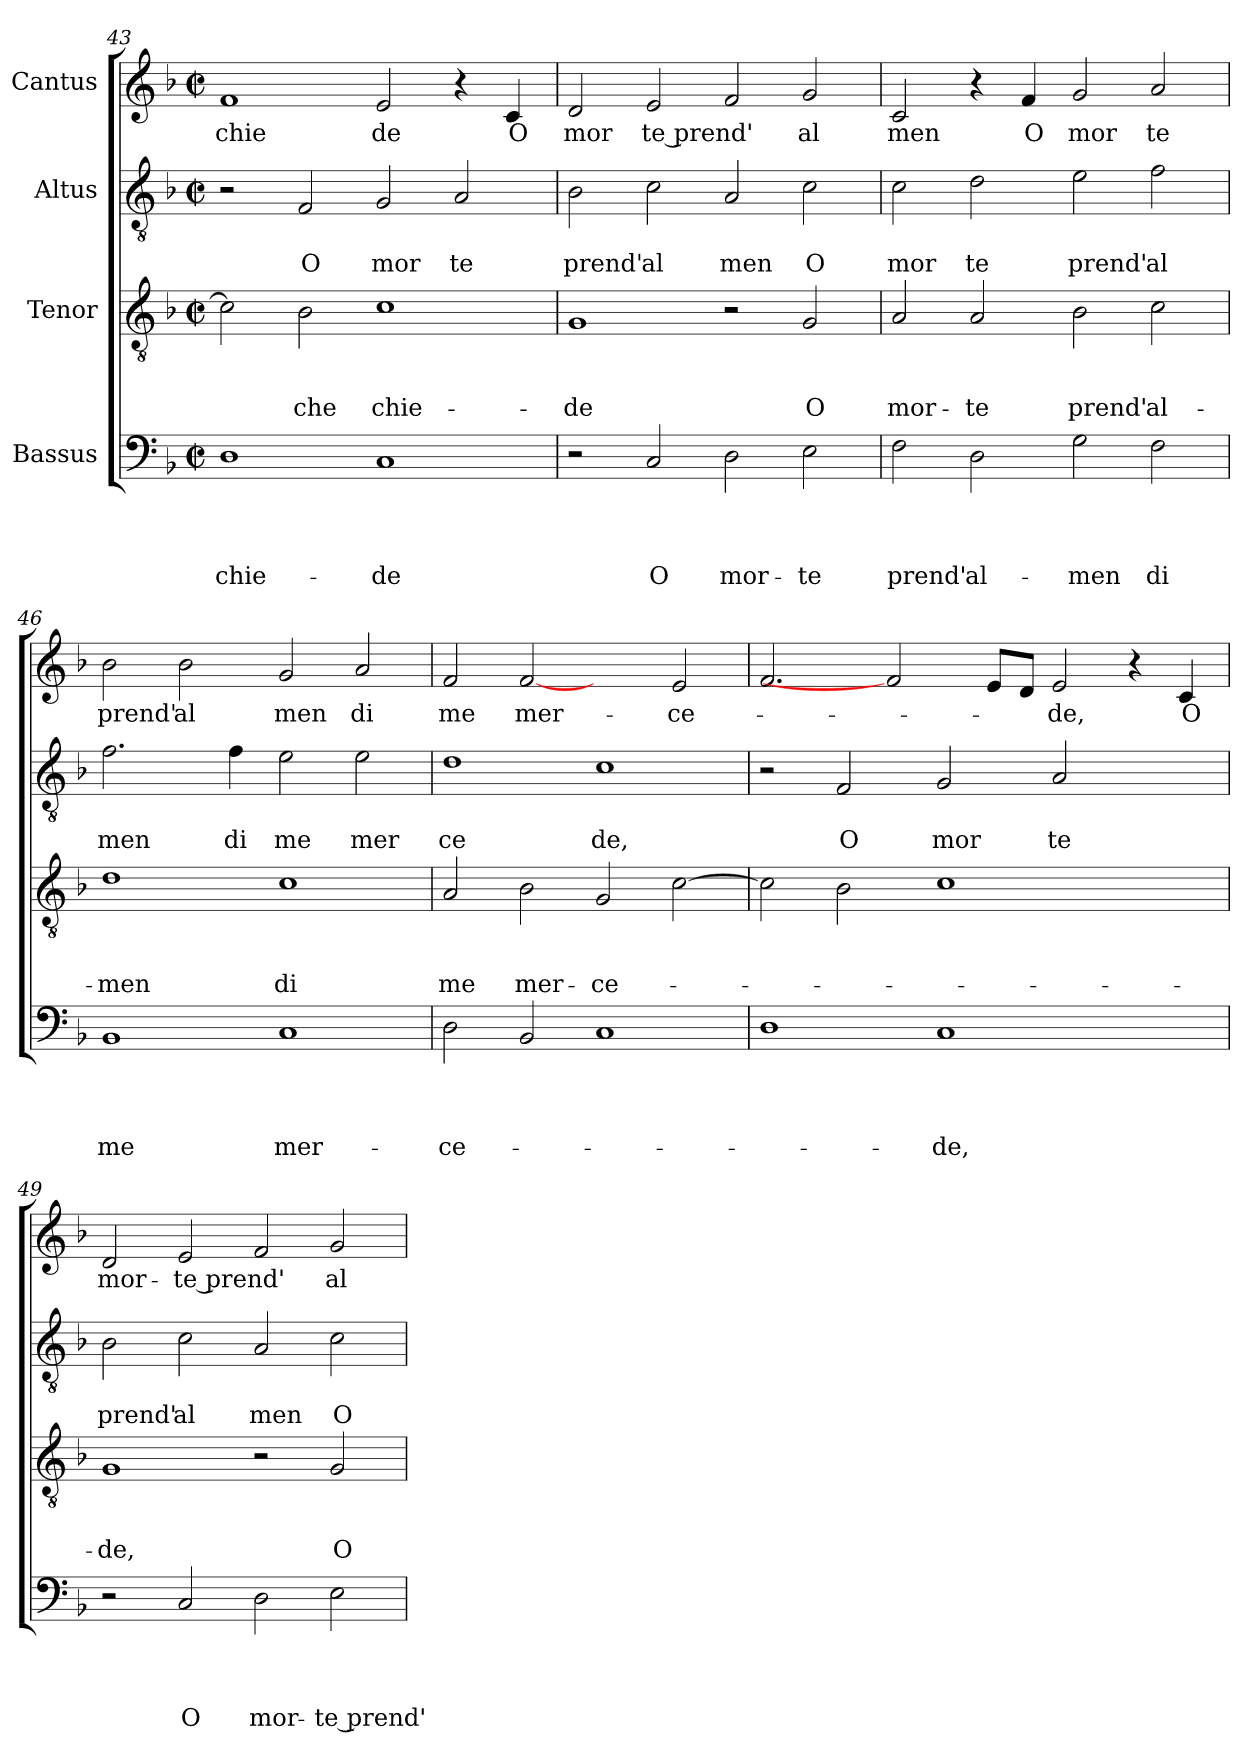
**kern	**text	**text	**text	**text	**kern	**text	**text	**text	**kern	**text	**text	**kern	**text
*part4	*part4	*part4	*part4	*part4	*part3	*part3	*part3	*part3	*part2	*part2	*part2	*part1	*part1
*staff4	*staff4	*staff4	*staff4	*staff4	*staff3	*staff3	*staff3	*staff3	*staff2	*staff2	*staff2	*staff1	*staff1
*I"Bassus	*	*	*	*	*I"Tenor	*	*	*	*I"Altus	*	*	*I"Cantus	*
*clefF4	*	*	*	*	*clefGv2	*	*	*	*clefGv2	*	*	*clefG2	*
*k[b-]	*	*	*	*	*k[b-]	*	*	*	*k[b-]	*	*	*k[b-]	*
*F:	*	*	*	*	*F:	*	*	*	*F:	*	*	*F:	*
*M2/2	*	*	*	*	*M2/2	*	*	*	*M2/2	*	*	*M2/2	*
*met(c|)	*	*	*	*	*met(c|)	*	*	*	*met(c|)	*	*	*met(c|)	*
=43	=43	=43	=43	=43	=43	=43	=43	=43	=43	=43	=43	=43	=43
!	!	!	!	!LO:LY:b	!	!	!	!	!	!	!	!	!LO:LY:b
1D	.	.	.	chie-	2c\]	.	.	.	2r	.	.	1f	chie
!	!	!	!	!	!	!	!	!LO:LY:b	!	!	!LO:LY:b	!	!
.	.	.	.	.	2B-\	.	.	che	2F/	.	O	.	.
!	!	!	!	!LO:LY:b	!	!	!	!LO:LY:b	!	!	!LO:LY:b	!	!LO:LY:b
1C	.	.	.	-de	1c	.	.	chie-	2G/	.	mor	2e/	de
!	!	!	!	!	!	!	!	!	!	!	!LO:LY:b	!	!
.	.	.	.	.	.	.	.	.	2A/	.	te	4r	.
!	!	!	!	!	!	!	!	!	!	!	!	!	!LO:LY:b
.	.	.	.	.	.	.	.	.	.	.	.	4c/	O
=44	=44	=44	=44	=44	=44	=44	=44	=44	=44	=44	=44	=44	=44
!	!	!	!	!	!	!	!	!LO:LY:b	!	!	!LO:LY:b	!	!LO:LY:b
2r	.	.	.	.	1G	.	.	-de	2B-\	.	prend'	2d/	mor
!	!	!	!	!LO:LY:b	!	!	!	!	!	!	!LO:LY:b	!	!LO:LY:b
2C/	.	.	.	O	.	.	.	.	2c\	.	al	2e/	te prend'
!	!	!	!	!LO:LY:b	!	!	!	!	!	!	!LO:LY:b	!	!
2D\	.	.	.	mor-	2r	.	.	.	2A/	.	men	2f/	.
!	!	!	!	!LO:LY:b	!	!	!	!LO:LY:b	!	!	!LO:LY:b	!	!LO:LY:b
2E\	.	.	.	-te	2G/	.	.	O	2c\	.	O	2g/	al
=45	=45	=45	=45	=45	=45	=45	=45	=45	=45	=45	=45	=45	=45
!	!	!	!	!LO:LY:b	!	!	!	!LO:LY:b	!	!	!LO:LY:b	!	!LO:LY:b
2F\	.	.	.	prend'	2A/	.	.	mor-	2c\	.	mor	2c/	men
!	!	!	!	!LO:LY:b	!	!	!	!LO:LY:b	!	!	!LO:LY:b	!	!
2D\	.	.	.	al-	2A/	.	.	-te	2d\	.	te	4r	.
!	!	!	!	!	!	!	!	!	!	!	!	!	!LO:LY:b
.	.	.	.	.	.	.	.	.	.	.	.	4f/	O
!	!	!	!	!LO:LY:b	!	!	!	!LO:LY:b	!	!	!LO:LY:b	!	!LO:LY:b
2G\	.	.	.	-men	2B-\	.	.	prend'	2e\	.	prend'	2g/	mor
!	!	!	!	!LO:LY:b	!	!	!	!LO:LY:b	!	!	!LO:LY:b	!	!LO:LY:b
2F\	.	.	.	di	2c\	.	.	al-	2f\	.	al	2a/	te
=46	=46	=46	=46	=46	=46	=46	=46	=46	=46	=46	=46	=46	=46
!	!	!	!	!LO:LY:b	!	!	!	!LO:LY:b	!	!	!LO:LY:b	!	!LO:LY:b
1BB-	.	.	.	me	1d	.	.	-men	2.f\	.	men	2b-\	prend'
!	!	!	!	!	!	!	!	!	!	!	!	!	!LO:LY:b
.	.	.	.	.	.	.	.	.	.	.	.	2b-\	al
!	!	!	!	!	!	!	!	!	!	!	!LO:LY:b	!	!
.	.	.	.	.	.	.	.	.	4f\	.	di	.	.
!	!	!	!	!LO:LY:b	!	!	!	!LO:LY:b	!	!	!LO:LY:b	!	!LO:LY:b
1C	.	.	.	mer-	1c	.	.	di	2e\	.	me	2g/	men
!	!	!	!	!	!	!	!	!	!	!	!LO:LY:b	!	!LO:LY:b
.	.	.	.	.	.	.	.	.	2e\	.	mer	2a/	di
!!LO:LB:g=z
=47	=47	=47	=47	=47	=47	=47	=47	=47	=47	=47	=47	=47	=47
!	!	!	!	!LO:LY:b	!	!	!	!LO:LY:b	!	!	!LO:LY:b	!	!LO:LY:b
2D\	.	.	.	-ce-	2A/	.	.	me	1d	.	ce	2f/	me
!	!	!	!	!	!	!	!	!LO:LY:b	!	!	!	!	!LO:LY:b
2BB-/	.	.	.	.	2B-\	.	.	mer-	.	.	.	[2f	mer-
!	!	!	!	!	!	!	!	!LO:LY:b	!	!	!LO:LY:b	!	!
1C	.	.	.	.	2G/	.	.	-ce-	1c	.	de,	2ryy	.
!	!	!	!	!	!	!	!	!	!	!	!	!	!LO:LY:b
.	.	.	.	.	[>2c\	.	.	.	.	.	.	2e/	-ce-
=48	=48	=48	=48	=48	=48	=48	=48	=48	=48	=48	=48	=48	=48
1D	.	.	.	.	2c\]	.	.	.	2r	.	.	2.f/	.
!	!	!	!	!	!	!	!	!	!	!	!LO:LY:b	!	!
.	.	.	.	.	2B-\	.	.	.	2F/	.	O	.	.
.	.	.	.	.	.	.	.	.	.	.	.	2f]	.
!	!	!	!	!LO:LY:b	!	!	!	!	!	!	!LO:LY:b	!	!
1C	.	.	.	-de,	1c	.	.	.	2G/	.	mor	.	.
.	.	.	.	.	.	.	.	.	.	.	.	8e/L	.
.	.	.	.	.	.	.	.	.	.	.	.	8d/J	.
!	!	!	!	!	!	!	!	!	!	!	!LO:LY:b	!	!LO:LY:b
.	.	.	.	.	.	.	.	.	2A/	.	te	2e/	-de,
2ryy	.	.	.	.	2ryy	.	.	.	2ryy	.	.	4r	.
!	!	!	!	!	!	!	!	!	!	!	!	!	!LO:LY:b
.	.	.	.	.	.	.	.	.	.	.	.	4c/	O
=49	=49	=49	=49	=49	=49	=49	=49	=49	=49	=49	=49	=49	=49
!	!	!	!	!	!	!	!	!LO:LY:b	!	!	!LO:LY:b	!	!LO:LY:b
2r	.	.	.	.	1G	.	.	-de,	2B-\	.	prend'	2d/	mor-
!	!	!	!	!LO:LY:b	!	!	!	!	!	!	!LO:LY:b	!	!LO:LY:b
2C/	.	.	.	O	.	.	.	.	2c\	.	al	2e/	-te prend'
!	!	!	!	!LO:LY:b	!	!	!	!	!	!	!LO:LY:b	!	!
2D\	.	.	.	mor-	2r	.	.	.	2A/	.	men	2f/	.
!	!	!	!	!LO:LY:b	!	!	!	!LO:LY:b	!	!	!LO:LY:b	!	!LO:LY:b
2E\	.	.	.	-te prend'	2G/	.	.	O	2c\	.	O	2g/	al-
=	=	=	=	=	=	=	=	=	=	=	=	=	=
*-	*-	*-	*-	*-	*-	*-	*-	*-	*-	*-	*-	*-	*-
